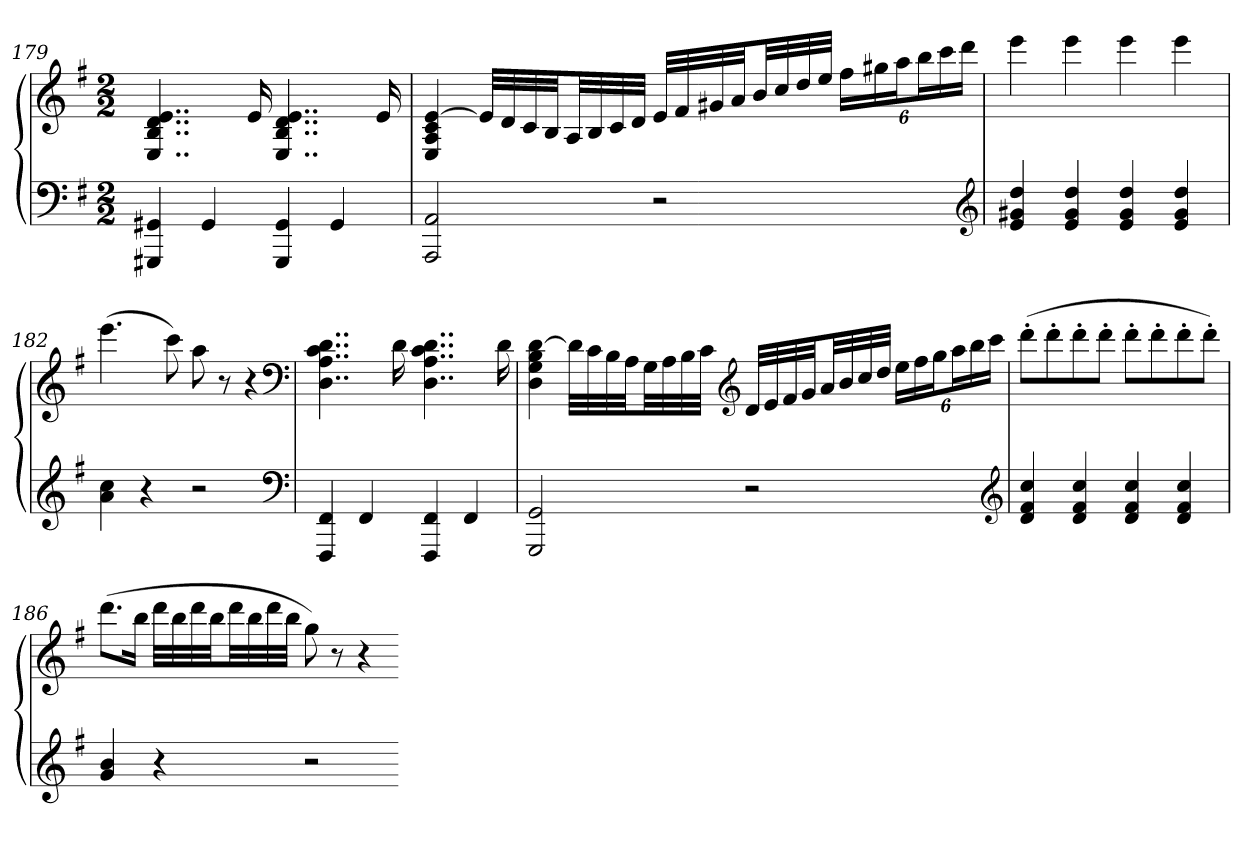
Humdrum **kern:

**kern	**kern
*part1	*part1
*staff2	*staff1
*clefF4	*clefG2
*k[f#]	*k[f#]
*G:	*G:
*M2/2	*M2/2
=179	=179
4GGG#X 4GG#X	4..E 4..B 4..d 4..e
4GG#	.
.	16e
4GGG# 4GG#	4..E 4..B 4..d 4..e
4GG#	.
.	16e
=180	=180
2AAA 2AA	4E 4A 4c [4e
.	32eLLL]
.	32d
.	32c
.	32BJJ
.	32ALL
.	32B
.	32c
.	32dJJJ
2r	32eLLL
.	32f#
.	32g#X
.	32aJJ
.	32bLL
.	32cc
.	32dd
.	32eeJJJ
.	24ff#LL
.	24gg#X
.	24aaJ
.	24bbL
.	24ccc
.	24dddJJ
*clefG2	*
=181	=181
4e 4g#X 4dd	4eee
4e 4g# 4dd	4eee
4e 4g# 4dd	4eee
4e 4g# 4dd	4eee
=182	=182
4a 4cc	(4.eee
4r	.
.	8ccc)
2r	8aa
.	8r
.	4r
*clefF4	*clefF4
=183	=183
4FFF# 4FF#	4..D 4..A 4..c 4..d
4FF#	.
.	16d
4FFF# 4FF#	4..D 4..A 4..c 4..d
4FF#	.
.	16d
=184	=184
2GGG 2GG	4D 4G 4B [4d
.	32dLLL]
.	32c
.	32B
.	32AJJ
.	32GLL
.	32A
.	32B
.	32cJJJ
*	*clefG2
2r	32dLLL
.	32e
.	32f#
.	32gJJ
.	32aLL
.	32b
.	32cc
.	32ddJJJ
.	24eeLL
.	24ff#
.	24ggJ
.	24aaL
.	24bb
.	24cccJJ
*clefG2	*
=185	=185
4d 4f# 4cc	(8ddd'L
.	8ddd'
4d 4f# 4cc	8ddd'
.	8ddd'J
4d 4f# 4cc	8ddd'L
.	8ddd'
4d 4f# 4cc	8ddd'
.	8ddd'J)
=186	=186
4g 4b	(8.dddL
.	16bbJk
4r	32dddLLL
.	32bb
.	32ddd
.	32bbJJ
.	32dddLL
.	32bb
.	32ddd
.	32bbJJJ
2r	8gg)
.	8r
.	4r
=-	=-
*-	*-
